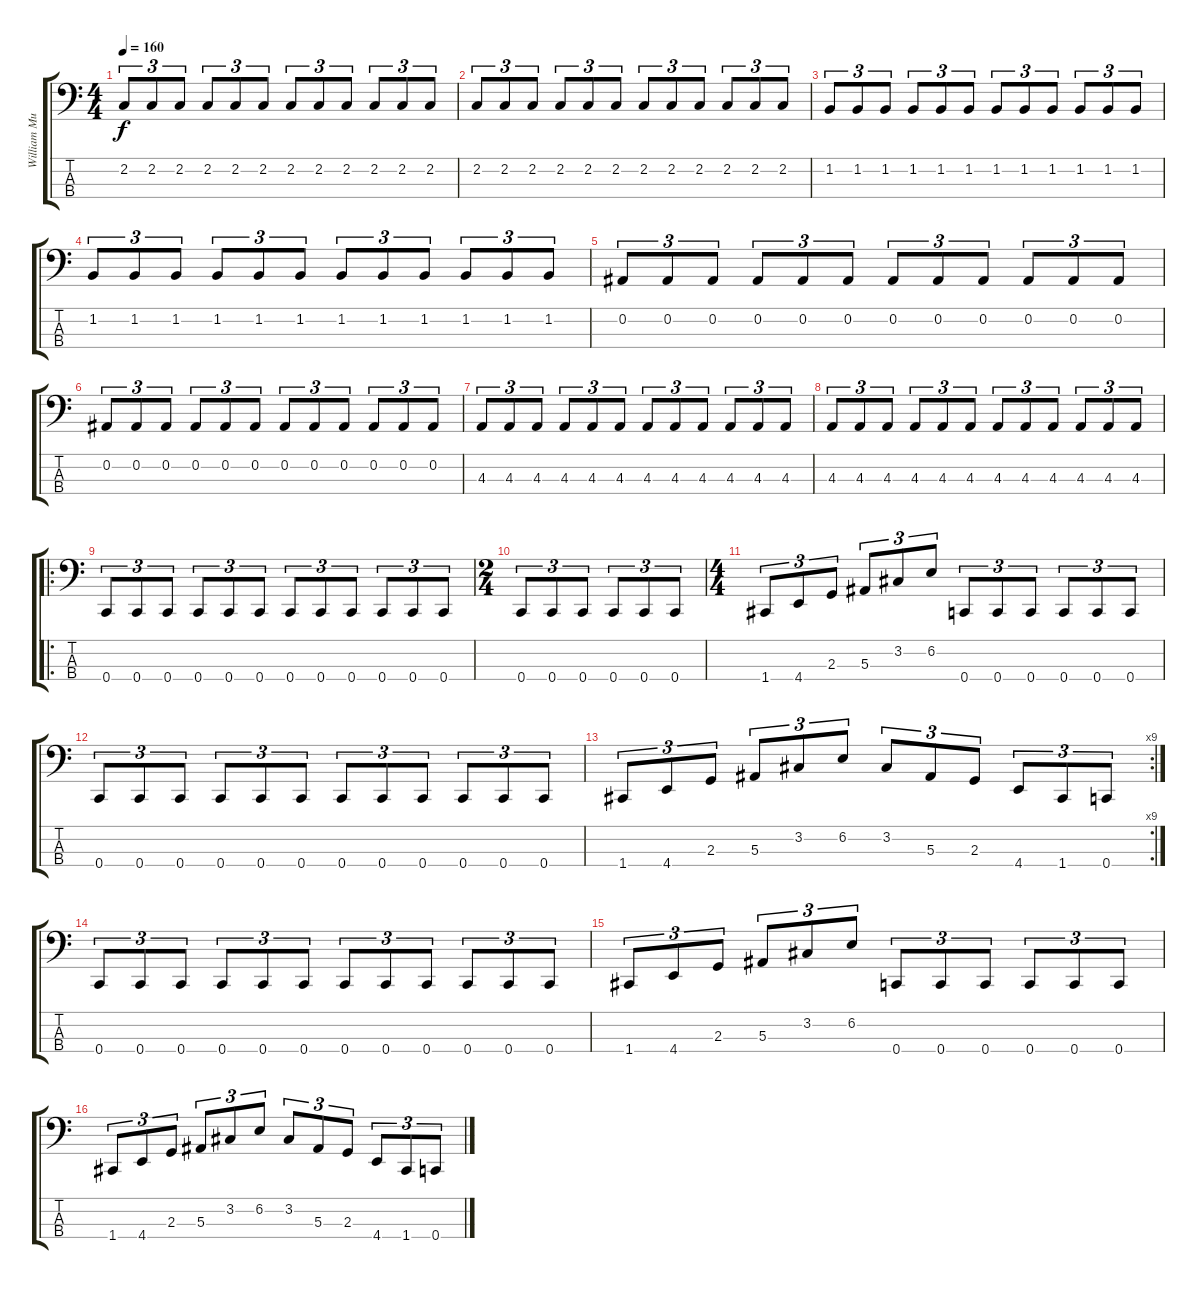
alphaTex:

\track ("William Murderface" "William Mu") {instrument electricbassfinger}
\staff {score tabs}
\tuning (Eb2 Bb1 F1 C1) {hide}
\ts (4 4)
\tempo 160
\clef f4
\ks c
2.2.8{tu (3 2) dy f} 2.2.8{tu (3 2)} 2.2.8{tu (3 2)} 2.2.8{tu (3 2)} 2.2.8{tu (3 2)} 2.2.8{tu (3 2)} 2.2.8{tu (3 2)} 2.2.8{tu (3 2)} 2.2.8{tu (3 2)} 2.2.8{tu (3 2)} 2.2.8{tu (3 2)} 2.2.8{tu (3 2)} |
2.2.8{tu (3 2)} 2.2.8{tu (3 2)} 2.2.8{tu (3 2)} 2.2.8{tu (3 2)} 2.2.8{tu (3 2)} 2.2.8{tu (3 2)} 2.2.8{tu (3 2)} 2.2.8{tu (3 2)} 2.2.8{tu (3 2)} 2.2.8{tu (3 2)} 2.2.8{tu (3 2)} 2.2.8{tu (3 2)} |
1.2.8{tu (3 2)} 1.2.8{tu (3 2)} 1.2.8{tu (3 2)} 1.2.8{tu (3 2)} 1.2.8{tu (3 2)} 1.2.8{tu (3 2)} 1.2.8{tu (3 2)} 1.2.8{tu (3 2)} 1.2.8{tu (3 2)} 1.2.8{tu (3 2)} 1.2.8{tu (3 2)} 1.2.8{tu (3 2)} |
1.2.8{tu (3 2)} 1.2.8{tu (3 2)} 1.2.8{tu (3 2)} 1.2.8{tu (3 2)} 1.2.8{tu (3 2)} 1.2.8{tu (3 2)} 1.2.8{tu (3 2)} 1.2.8{tu (3 2)} 1.2.8{tu (3 2)} 1.2.8{tu (3 2)} 1.2.8{tu (3 2)} 1.2.8{tu (3 2)} |
0.2.8{tu (3 2)} 0.2.8{tu (3 2)} 0.2.8{tu (3 2)} 0.2.8{tu (3 2)} 0.2.8{tu (3 2)} 0.2.8{tu (3 2)} 0.2.8{tu (3 2)} 0.2.8{tu (3 2)} 0.2.8{tu (3 2)} 0.2.8{tu (3 2)} 0.2.8{tu (3 2)} 0.2.8{tu (3 2)} |
0.2.8{tu (3 2)} 0.2.8{tu (3 2)} 0.2.8{tu (3 2)} 0.2.8{tu (3 2)} 0.2.8{tu (3 2)} 0.2.8{tu (3 2)} 0.2.8{tu (3 2)} 0.2.8{tu (3 2)} 0.2.8{tu (3 2)} 0.2.8{tu (3 2)} 0.2.8{tu (3 2)} 0.2.8{tu (3 2)} |
4.3.8{tu (3 2)} 4.3.8{tu (3 2)} 4.3.8{tu (3 2)} 4.3.8{tu (3 2)} 4.3.8{tu (3 2)} 4.3.8{tu (3 2)} 4.3.8{tu (3 2)} 4.3.8{tu (3 2)} 4.3.8{tu (3 2)} 4.3.8{tu (3 2)} 4.3.8{tu (3 2)} 4.3.8{tu (3 2)} |
4.3.8{tu (3 2)} 4.3.8{tu (3 2)} 4.3.8{tu (3 2)} 4.3.8{tu (3 2)} 4.3.8{tu (3 2)} 4.3.8{tu (3 2)} 4.3.8{tu (3 2)} 4.3.8{tu (3 2)} 4.3.8{tu (3 2)} 4.3.8{tu (3 2)} 4.3.8{tu (3 2)} 4.3.8{tu (3 2)} |
\ro
0.4.8{tu (3 2)} 0.4.8{tu (3 2)} 0.4.8{tu (3 2)} 0.4.8{tu (3 2)} 0.4.8{tu (3 2)} 0.4.8{tu (3 2)} 0.4.8{tu (3 2)} 0.4.8{tu (3 2)} 0.4.8{tu (3 2)} 0.4.8{tu (3 2)} 0.4.8{tu (3 2)} 0.4.8{tu (3 2)} |
\ts (2 4)
0.4.8{tu (3 2)} 0.4.8{tu (3 2)} 0.4.8{tu (3 2)} 0.4.8{tu (3 2)} 0.4.8{tu (3 2)} 0.4.8{tu (3 2)} |
\ts (4 4)
1.4.8{tu (3 2)} 4.4.8{tu (3 2)} 2.3.8{tu (3 2)} 5.3.8{tu (3 2)} 3.2.8{tu (3 2)} 6.2.8{tu (3 2)} 0.4.8{tu (3 2)} 0.4.8{tu (3 2)} 0.4.8{tu (3 2)} 0.4.8{tu (3 2)} 0.4.8{tu (3 2)} 0.4.8{tu (3 2)} |
0.4.8{tu (3 2)} 0.4.8{tu (3 2)} 0.4.8{tu (3 2)} 0.4.8{tu (3 2)} 0.4.8{tu (3 2)} 0.4.8{tu (3 2)} 0.4.8{tu (3 2)} 0.4.8{tu (3 2)} 0.4.8{tu (3 2)} 0.4.8{tu (3 2)} 0.4.8{tu (3 2)} 0.4.8{tu (3 2)} |
\rc 9
1.4.8{tu (3 2)} 4.4.8{tu (3 2)} 2.3.8{tu (3 2)} 5.3.8{tu (3 2)} 3.2.8{tu (3 2)} 6.2.8{tu (3 2)} 3.2.8{tu (3 2)} 5.3.8{tu (3 2)} 2.3.8{tu (3 2)} 4.4.8{tu (3 2)} 1.4.8{tu (3 2)} 0.4.8{tu (3 2)} |
0.4.8{tu (3 2)} 0.4.8{tu (3 2)} 0.4.8{tu (3 2)} 0.4.8{tu (3 2)} 0.4.8{tu (3 2)} 0.4.8{tu (3 2)} 0.4.8{tu (3 2)} 0.4.8{tu (3 2)} 0.4.8{tu (3 2)} 0.4.8{tu (3 2)} 0.4.8{tu (3 2)} 0.4.8{tu (3 2)} |
1.4.8{tu (3 2)} 4.4.8{tu (3 2)} 2.3.8{tu (3 2)} 5.3.8{tu (3 2)} 3.2.8{tu (3 2)} 6.2.8{tu (3 2)} 0.4.8{tu (3 2)} 0.4.8{tu (3 2)} 0.4.8{tu (3 2)} 0.4.8{tu (3 2)} 0.4.8{tu (3 2)} 0.4.8{tu (3 2)} |
1.4.8{tu (3 2)} 4.4.8{tu (3 2)} 2.3.8{tu (3 2)} 5.3.8{tu (3 2)} 3.2.8{tu (3 2)} 6.2.8{tu (3 2)} 3.2.8{tu (3 2)} 5.3.8{tu (3 2)} 2.3.8{tu (3 2)} 4.4.8{tu (3 2)} 1.4.8{tu (3 2)} 0.4.8{tu (3 2)}
